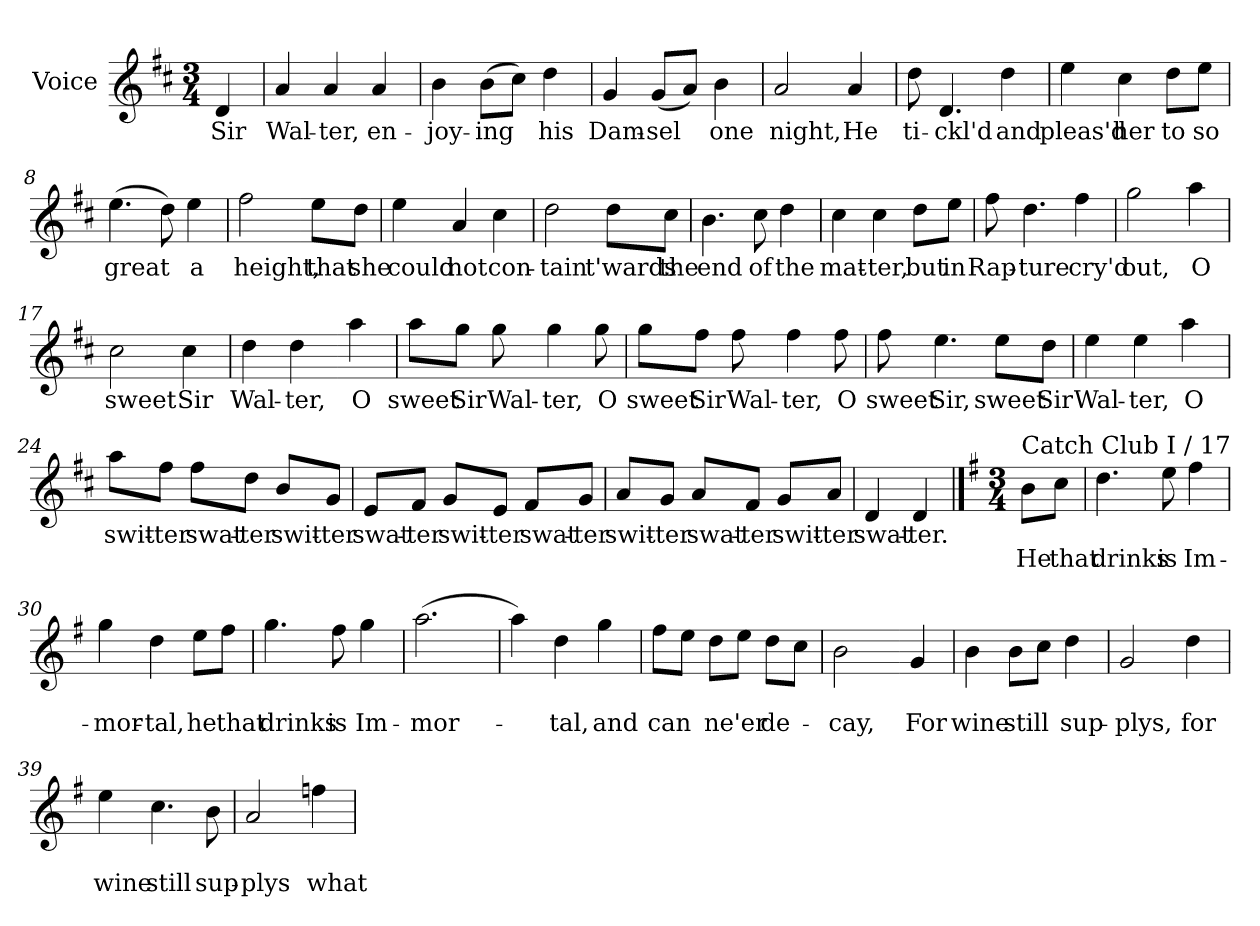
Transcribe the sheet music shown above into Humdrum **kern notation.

**kern	**text	**text
*part1	*part1	*part1
*staff1	*staff1	*staff1
*I"Voice	*	*
*clefG2	*	*
*k[f#c#]	*	*
*D:	*	*
*M3/4	*	*
=1	=1	=1
4d/	Sir	.
=2	=2	=2
4a/	Wal-	.
4a/	-ter,	.
4a/	en-	.
=3	=3	=3
4b\	-joy-	.
(8b\L	-ing	.
8cc#\J)	.	.
4dd\	his	.
=4	=4	=4
4g/	Dam-	.
(8g/L	-sel	.
8a/J)	.	.
4b\	one	.
=5	=5	=5
2a/	night,	.
4a/	He	.
=6	=6	=6
8dd\	ti-	.
4.d/	-ckl'd	.
4dd\	and	.
=7	=7	=7
4ee\	pleas'd	.
4cc#\	her	.
8dd\L	to	.
8ee\J	so	.
=8	=8	=8
(4.ee\	great	.
8dd\)	.	.
4ee\	a	.
=9	=9	=9
2ff#\	height,	.
!!LO:LB:g=z
=10-	=10-	=10-
8ee\L	that	.
8dd\J	she	.
=11	=11	=11
4ee\	could	.
4a/	not	.
4cc#\	con-	.
=12	=12	=12
2dd\	-tain	.
8dd\L	t'wards	.
8cc#\J	the	.
=13	=13	=13
4.b\	end	.
8cc#\	of	.
4dd\	the	.
=14	=14	=14
4cc#\	mat-	.
4cc#\	-ter,	.
8dd\L	but	.
8ee\J	in	.
=15	=15	=15
8ff#\	Rap-	.
4.dd\	-ture	.
4ff#\	cry'd	.
=16	=16	=16
2gg\	out,	.
4aa\	O	.
=17	=17	=17
2cc#\	sweet	.
4cc#\	Sir	.
=18	=18	=18
4dd\	Wal-	.
4dd\	-ter,	.
!!LO:LB:g=z
=19-	=19-	=19-
4aa\	O	.
=20	=20	=20
8aa\L	sweet	.
8gg\J	Sir	.
8gg\	Wal-	.
4gg\	-ter,	.
8gg\	O	.
=21	=21	=21
8gg\L	sweet	.
8ff#\J	Sir	.
8ff#\	Wal-	.
4ff#\	-ter,	.
8ff#\	O	.
=22	=22	=22
8ff#\	sweet	.
4.ee\	Sir,	.
8ee\L	sweet	.
8dd\J	Sir	.
=23	=23	=23
4ee\	Wal-	.
4ee\	-ter,	.
4aa\	O	.
=24	=24	=24
8aa\L	swit-	.
8ff#\J	-ter	.
8ff#\L	swat-	.
8dd\J	-ter	.
8b/L	swit-	.
8g/J	-ter	.
=25	=25	=25
8e/L	swat-	.
8f#/J	-ter	.
8g/L	swit-	.
8e/J	-ter	.
8f#/L	swat-	.
8g/J	-ter	.
=26	=26	=26
8a/L	swit-	.
8g/J	-ter	.
8a/L	swat-	.
8f#/J	-ter	.
8g/L	swit-	.
8a/J	-ter	.
=27	=27	=27
4d/	swat-	.
4d/	-ter.	.
!!LO:LB:g=z
==28	==28	==28
*k[f#]	*	*
*G:	*	*
*M3/4	*	*
!LO:TX:a:t=Catch Club I / 17	!	!
8b\L	.	He
8cc\J	.	that
=29	=29	=29
4.dd\	.	drinks
8ee\	.	is
4ff#\	.	Im-
=30	=30	=30
4gg\	.	-mor-
4dd\	.	-tal,
8ee\L	.	he
8ff#\J	.	that
=31	=31	=31
4.gg\	.	drinks
8ff#\	.	is
4gg\	.	Im-
=32	=32	=32
(2.aa\	.	-mor-
=33	=33	=33
4aa\)	.	.
4dd\	.	-tal,
4gg\	.	and
=34	=34	=34
8ff#\L	.	can
8ee\J	.	.
8dd\L	.	ne'er
8ee\J	.	.
8dd\L	.	de-
8cc\J	.	.
=35	=35	=35
2b\	.	-cay,
!!LO:LB:g=z
=36-	=36-	=36-
4g/	.	For
=37	=37	=37
4b\	.	wine
8b\L	.	still
8cc\J	.	.
4dd\	.	sup-
=38	=38	=38
2g/	.	-plys,
4dd\	.	for
=39	=39	=39
4ee\	.	wine
4.cc\	.	still
8b\	.	sup-
=40	=40	=40
2a/	.	-plys
4ffn\	.	what
=	=	=
*-	*-	*-
